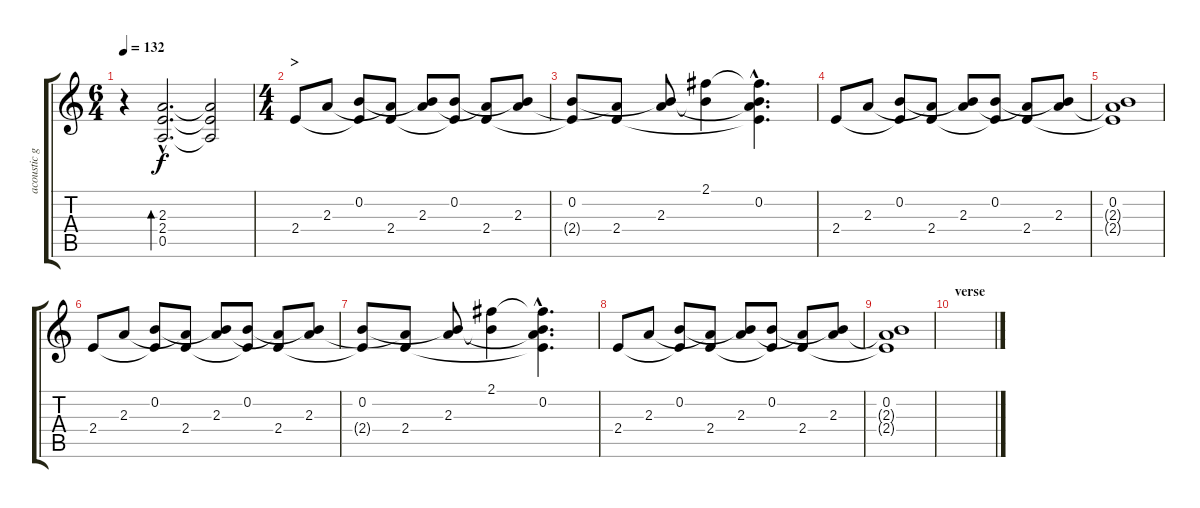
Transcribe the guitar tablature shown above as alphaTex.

\track ("acoustic guitar" "acoustic g") {instrument acousticguitarsteel}
\staff {score tabs}
\tuning (E4 B3 G3 D3 A2 E2) {hide}
\ts (6 4)
\tempo 132
\clef g2
\ks c
r.4{dy f instrument acousticguitarsteel} (2.3{hac} 2.4{hac} 0.5{hac}).2{d bd 120} (2.3{t} 2.4{t} 0.5{t}).2 |
\ts (4 4)
\section ("" ">")
2.4.8 2.3.8 (0.2 2.4{t}).8 (2.3{t} 2.4).8 (0.2{t} 2.3).8 (0.2 2.4{t}).8 (2.3{t} 2.4).8 (0.2{t} 2.3).8 |
(0.2 2.4{t}).8 (2.3{t} 2.4).8 (0.2{t} 2.3).8 (2.1 0.2{t}).4 (2.1{hac t} 0.2{hac} 2.3{hac t} 2.4{hac t}).4{d} |
2.4.8 2.3.8 (0.2 2.4{t}).8 (2.3{t} 2.4).8 (0.2{t} 2.3).8 (0.2 2.4{t}).8 (2.3{t} 2.4).8 (0.2{t} 2.3).8 |
(0.2 2.3{t} 2.4{t}).1 |
2.4.8 2.3.8 (0.2 2.4{t}).8 (2.3{t} 2.4).8 (0.2{t} 2.3).8 (0.2 2.4{t}).8 (2.3{t} 2.4).8 (0.2{t} 2.3).8 |
(0.2 2.4{t}).8 (2.3{t} 2.4).8 (0.2{t} 2.3).8 (2.1 0.2{t}).4 (2.1{hac t} 0.2{hac} 2.3{hac t} 2.4{hac t}).4{d} |
2.4.8 2.3.8 (0.2 2.4{t}).8 (2.3{t} 2.4).8 (0.2{t} 2.3).8 (0.2 2.4{t}).8 (2.3{t} 2.4).8 (0.2{t} 2.3).8 |
(0.2 2.3{t} 2.4{t}).1 |
\section ("" "verse")
